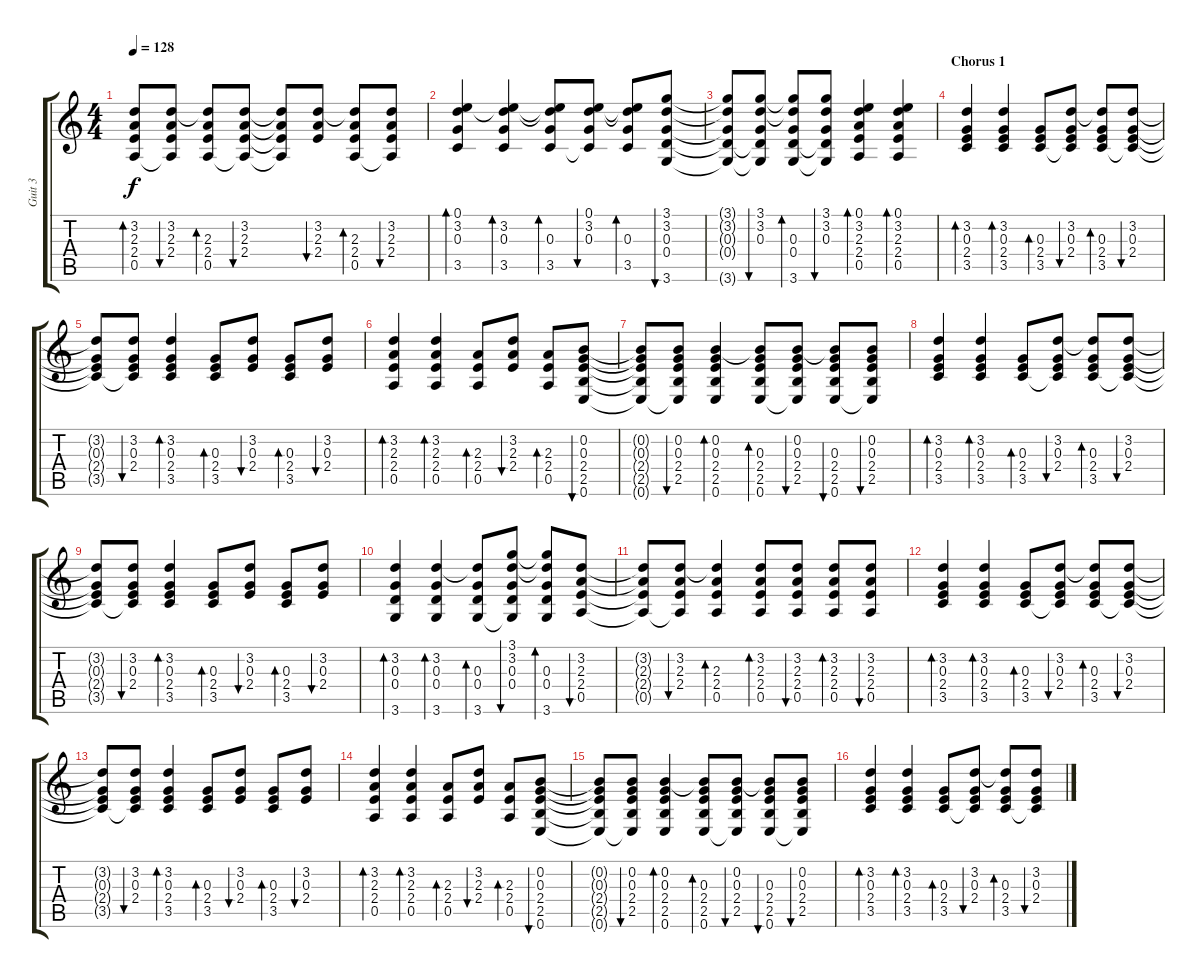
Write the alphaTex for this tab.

\track ("Guit 3" "Guit 3") {instrument acousticguitarsteel}
\staff {score tabs}
\tuning (E4 B3 G3 D3 A2 E2) {hide}
\ts (4 4)
\tempo 128
\clef g2
\ks c
(3.2{t} 2.3{t} 2.4{t} 0.5{t}).8{bd 30 dy f} (3.2 2.3 2.4 0.5{t}).8{bu 30} (3.2{t} 2.3 2.4 0.5).8{bd 30} (3.2 2.3 2.4 0.5{t}).8{bu 30} (3.2{t} 2.3{t} 2.4{t} 0.5{t}).8 (3.2 2.3 2.4).8{bu 30} (3.2{t} 2.3 2.4 0.5).8{bd 30} (3.2 2.3 2.4 0.5{t}).8{bu 30} |
(0.1 3.2 0.3 3.5).4{bd 30} (0.1{t} 3.2 0.3 3.5).4{bd 30} (0.1{t} 3.2{t} 0.3 3.5).8{bd 30} (0.1 3.2 0.3 3.5{t}).8{bu 30} (0.1{t} 3.2{t} 0.3 3.5).8{bd 30} (3.1 3.2 0.3 0.4 3.6).8{bu 30} |
(3.1{t} 3.2{t} 0.3{t} 0.4{t} 3.6{t}).8 (3.1 3.2 0.3 0.4{t} 3.6{t}).8{bu 30} (3.1{t} 3.2{t} 0.3 0.4 3.6).8{bd 30} (3.1 3.2 0.3 0.4{t} 3.6{t}).8{bu 30} (0.1 3.2 2.3 2.4 0.5).4{bd 30} (0.1 3.2 2.3 2.4 0.5).4{bd 30} |
\section ("" "Chorus 1")
(3.2 0.3 2.4 3.5).4{bd 30} (3.2 0.3 2.4 3.5).4{bd 30} (0.3 2.4 3.5).8{bd 30} (3.2 0.3 2.4 3.5{t}).8{bu 30} (3.2{t} 0.3 2.4 3.5).8{bd 30} (3.2 0.3 2.4 3.5{t}).8{bu 30} |
(3.2{t} 0.3{t} 2.4{t} 3.5{t}).8 (3.2 0.3 2.4 3.5{t}).8{bu 30} (3.2 0.3 2.4 3.5).4{bd 30} (0.3 2.4 3.5).8{bd 30} (3.2 0.3 2.4).8{bu 30} (0.3 2.4 3.5).8{bd 30} (3.2 0.3 2.4).8{bu 30} |
(3.2 2.3 2.4 0.5).4{bd 30} (3.2 2.3 2.4 0.5).4{bd 30} (2.3 2.4 0.5).8{bd 30} (3.2 2.3 2.4).8{bu 30} (2.3 2.4 0.5).8{bd 30} (0.2 0.3 2.4 2.5 0.6).8{bu 30} |
(0.2{t} 0.3{t} 2.4{t} 2.5{t} 0.6{t}).8 (0.2 0.3 2.4 2.5 0.6{t}).8{bu 30} (0.2 0.3 2.4 2.5 0.6).4{bd 30} (0.2{t} 0.3 2.4 2.5 0.6).8{bd 30} (0.2 0.3 2.4 2.5 0.6{t}).8{bu 30} (0.2{t} 0.3 2.4 2.5 0.6).8{bu 30} (0.2 0.3 2.4 2.5 0.6{t}).8{bu 30} |
(3.2 0.3 2.4 3.5).4{bd 30} (3.2 0.3 2.4 3.5).4{bd 30} (0.3 2.4 3.5).8{bd 30} (3.2 0.3 2.4 3.5{t}).8{bu 30} (3.2{t} 0.3 2.4 3.5).8{bd 30} (3.2 0.3 2.4 3.5{t}).8{bu 30} |
(3.2{t} 0.3{t} 2.4{t} 3.5{t}).8 (3.2 0.3 2.4 3.5{t}).8{bu 30} (3.2 0.3 2.4 3.5).4{bd 30} (0.3 2.4 3.5).8{bd 30} (3.2 0.3 2.4).8{bu 30} (0.3 2.4 3.5).8{bd 30} (3.2 0.3 2.4).8{bu 30} |
(3.2 0.3 0.4 3.6).4{bd 30} (3.2 0.3 0.4 3.6).4{bd 30} (3.2{t} 0.3 0.4 3.6).8{bd 30} (3.1 3.2 0.3 0.4 3.6{t}).8{bu 30} (3.1{t} 3.2{t} 0.3 0.4 3.6).8{bd 30} (3.2 2.3 2.4 0.5).8{bu 30} |
(3.2{t} 2.3{t} 2.4{t} 0.5{t}).8 (3.2 2.3 2.4 0.5{t}).8{bu 30} (3.2{t} 2.3 2.4 0.5).4{bd 30} (3.2 2.3 2.4 0.5).8{bd 30} (3.2 2.3 2.4 0.5).8{bu 30} (3.2 2.3 2.4 0.5).8{bd 30} (3.2 2.3 2.4 0.5).8{bu 30} |
(3.2 0.3 2.4 3.5).4{bd 30} (3.2 0.3 2.4 3.5).4{bd 30} (0.3 2.4 3.5).8{bd 30} (3.2 0.3 2.4 3.5{t}).8{bu 30} (3.2{t} 0.3 2.4 3.5).8{bd 30} (3.2 0.3 2.4 3.5{t}).8{bu 30} |
(3.2{t} 0.3{t} 2.4{t} 3.5{t}).8 (3.2 0.3 2.4 3.5{t}).8{bu 30} (3.2 0.3 2.4 3.5).4{bd 30} (0.3 2.4 3.5).8{bd 30} (3.2 0.3 2.4).8{bu 30} (0.3 2.4 3.5).8{bd 30} (3.2 0.3 2.4).8{bu 30} |
(3.2 2.3 2.4 0.5).4{bd 30} (3.2 2.3 2.4 0.5).4{bd 30} (2.3 2.4 0.5).8{bd 30} (3.2 2.3 2.4).8{bu 30} (2.3 2.4 0.5).8{bd 30} (0.2 0.3 2.4 2.5 0.6).8{bu 30} |
(0.2{t} 0.3{t} 2.4{t} 2.5{t} 0.6{t}).8 (0.2 0.3 2.4 2.5 0.6{t}).8{bu 30} (0.2 0.3 2.4 2.5 0.6).4{bd 30} (0.2{t} 0.3 2.4 2.5 0.6).8{bd 30} (0.2 0.3 2.4 2.5 0.6{t}).8{bu 30} (0.2{t} 0.3 2.4 2.5 0.6).8{bu 30} (0.2 0.3 2.4 2.5 0.6{t}).8{bu 30} |
(3.2 0.3 2.4 3.5).4{bd 30} (3.2 0.3 2.4 3.5).4{bd 30} (0.3 2.4 3.5).8{bd 30} (3.2 0.3 2.4 3.5{t}).8{bu 30} (3.2{t} 0.3 2.4 3.5).8{bd 30} (3.2 0.3 2.4 3.5{t}).8{bu 30}
